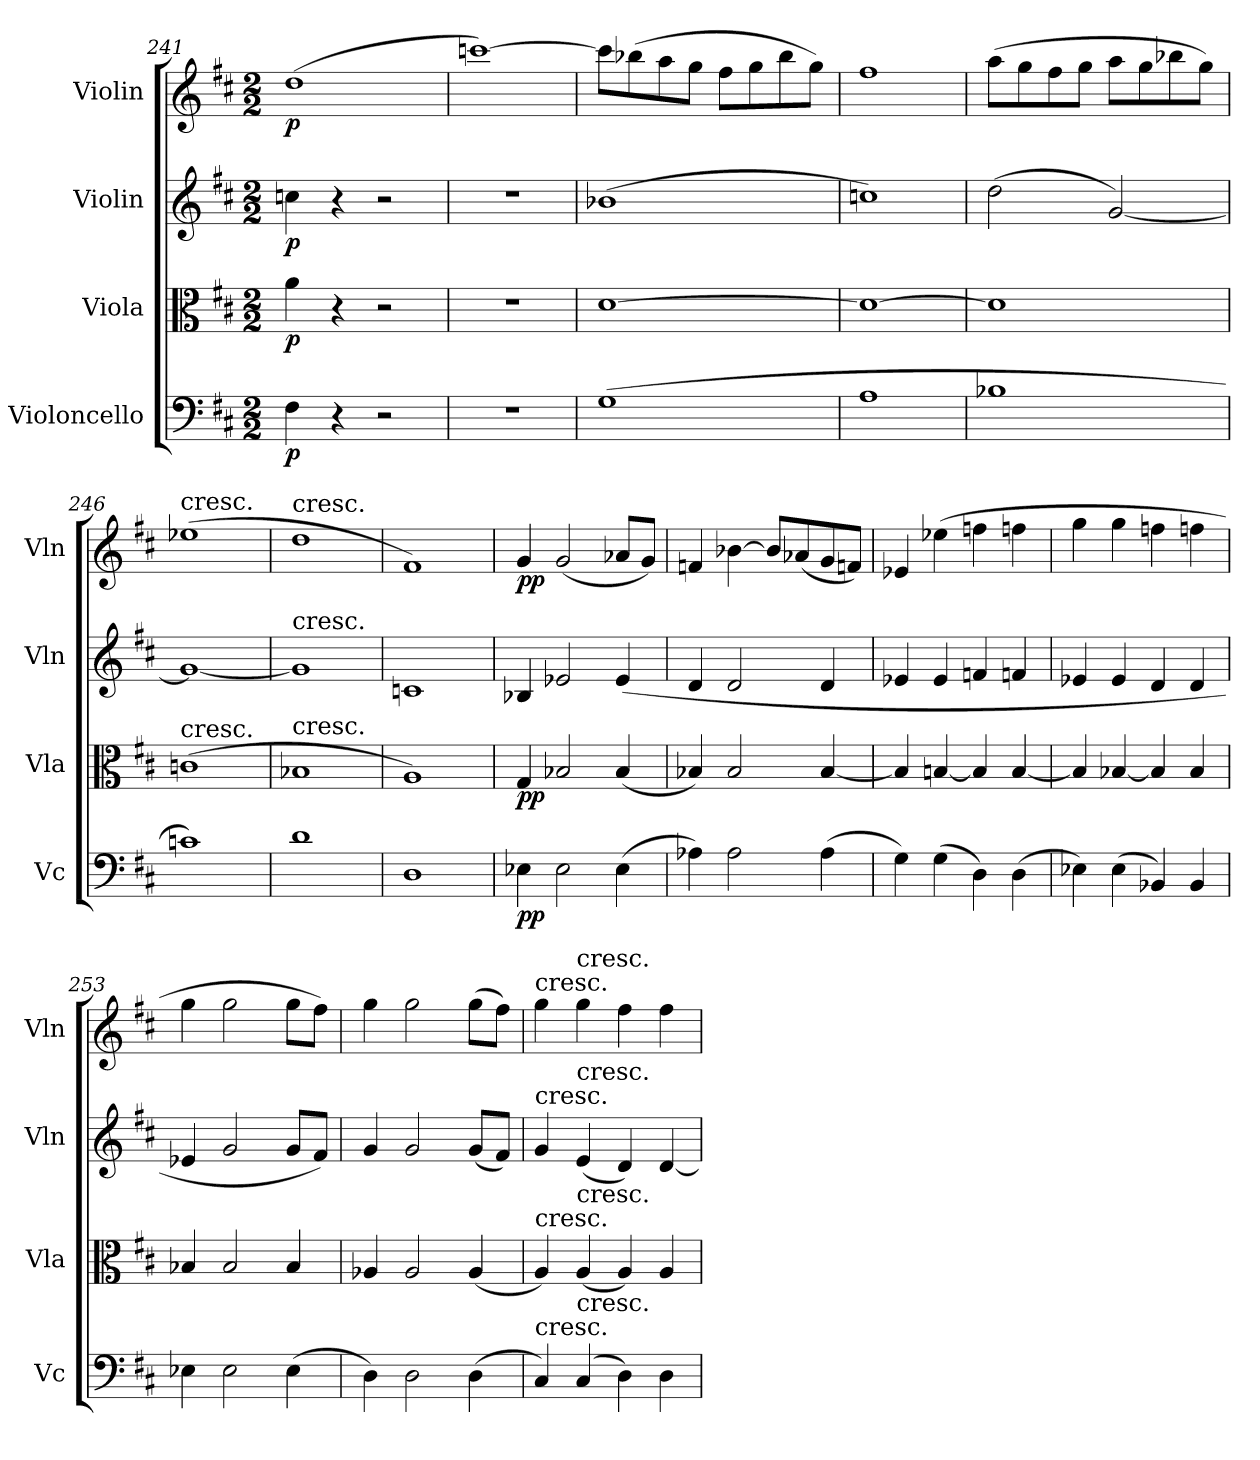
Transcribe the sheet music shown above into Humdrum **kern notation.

**kern	**dynam	**kern	**dynam	**kern	**dynam	**kern	**dynam
*part4	*part4	*part3	*part3	*part2	*part2	*part1	*part1
*staff4	*staff4	*staff3	*staff3	*staff2	*staff2	*staff1	*staff1
*I"Violoncello	*	*I"Viola	*	*I"Violin	*	*I"Violin	*
*I'Vc	*	*I'Vla	*	*I'Vln	*	*I'Vln	*
*clefF4	*	*clefC3	*	*clefG2	*	*clefG2	*
*k[f#c#]	*	*k[f#c#]	*	*k[f#c#]	*	*k[f#c#]	*
*M2/2	*	*M2/2	*	*M2/2	*	*M2/2	*
=241	=241	=241	=241	=241	=241	=241	=241
4F#\	p	4a\	p	4ccn\	p	(1dd	p
4r	.	4r	.	4r	.	.	.
2r	.	2r	.	2r	.	.	.
=242	=242	=242	=242	=242	=242	=242	=242
1r	.	1r	.	1r	.	[1cccn)	.
=243	=243	=243	=243	=243	=243	=243	=243
(1G	.	[1d	.	(1b-X	.	8ccc\L]	.
.	.	.	.	.	.	(8bb-X\	.
.	.	.	.	.	.	8aa\	.
.	.	.	.	.	.	8gg\J	.
.	.	.	.	.	.	8ff#\L	.
.	.	.	.	.	.	8gg\	.
.	.	.	.	.	.	8bb-\	.
.	.	.	.	.	.	8gg\J)	.
=244	=244	=244	=244	=244	=244	=244	=244
1A	.	1d_	.	1ccn)	.	1ff#	.
=245	=245	=245	=245	=245	=245	=245	=245
1B-X	.	1d]	.	(2dd\	.	(8aa\L	.
.	.	.	.	.	.	8gg\	.
.	.	.	.	.	.	8ff#\	.
.	.	.	.	.	.	8gg\J	.
.	.	.	.	[2g/)	.	8aa\L	.
.	.	.	.	.	.	8gg\	.
.	.	.	.	.	.	8bb-X\	.
.	.	.	.	.	.	8gg\J)	.
=246	=246	=246	=246	=246	=246	=246	=246
!	!	!	!	!	!	!LO:TX:t=cresc.	!
!	!	!LO:TX:t=cresc.	!	!	!	!	!
1cn)	.	(1cn	.	1g_	.	(1ee-X	.
=247	=247	=247	=247	=247	=247	=247	=247
!	!	!	!	!	!	!LO:TX:t=cresc.	!
!	!	!	!	!LO:TX:t=cresc.	!	!	!
!	!	!LO:TX:t=cresc.	!	!	!	!	!
1d	.	1B-X	.	1g]	.	1dd	.
=248	=248	=248	=248	=248	=248	=248	=248
1D	.	1A)	.	1cn	.	1f#)	.
=249	=249	=249	=249	=249	=249	=249	=249
4E-X\	pp	4G/	pp	4B-X/	.	4g/	pp
2E-\	.	2B-X/	.	2e-X/	.	(2g/	.
(4E-\	.	(4B-/	.	(4e-/	.	8a-X/L	.
.	.	.	.	.	.	8g/J)	.
=250	=250	=250	=250	=250	=250	=250	=250
4A-X\)	.	4B-X/)	.	4d/	.	4fn/	.
2A-\	.	2B-/	.	2d/	.	[4b-X\	.
.	.	.	.	.	.	8b-/L]	.
.	.	.	.	.	.	(8a-X/	.
(4A-\	.	[4B-/	.	4d/	.	8g/	.
.	.	.	.	.	.	8fn/J)	.
=251	=251	=251	=251	=251	=251	=251	=251
4G\)	.	4B-/]	.	4e-X/	.	4e-X/	.
(4G\	.	[4Bn/	.	4e-/	.	(4ee-X\	.
4D\)	.	4B/]	.	4fn/	.	4ffn\	.
(4D\	.	[4B/	.	4fn/	.	4ffn\	.
=252	=252	=252	=252	=252	=252	=252	=252
4E-X\)	.	4B/]	.	4e-X/	.	4gg\	.
(4E-\	.	[4B-X/	.	4e-/	.	4gg\	.
4BB-X/)	.	4B-/]	.	4d/	.	4ffn\	.
4BB-/	.	4B-/	.	4d/	.	4ffn\	.
=253	=253	=253	=253	=253	=253	=253	=253
4E-X\	.	4B-X/	.	4e-X/	.	4gg\	.
2E-\	.	2B-/	.	2g/	.	2gg\	.
(4E-\	.	4B-/	.	8g/L	.	8gg\L	.
.	.	.	.	8f#/J)	.	8ff#\J)	.
=254	=254	=254	=254	=254	=254	=254	=254
4D\)	.	4A-X/	.	4g/	.	4gg\	.
2D\	.	2A-/	.	2g/	.	2gg\	.
(4D\	.	(4A-/	.	(8g/L	.	(8gg\L	.
.	.	.	.	8f#/J)	.	8ff#\J)	.
=255	=255	=255	=255	=255	=255	=255	=255
!	!	!	!	!	!	!LO:TX:t=cresc.	!
!	!	!	!	!LO:TX:t=cresc.	!	!	!
!	!	!LO:TX:t=cresc.	!	!	!	!	!
!LO:TX:t=cresc.	!	!	!	!	!	!	!
4C#/)	.	4A/)	.	4g/	.	4gg\	.
!	!	!	!	!	!	!LO:TX:t=cresc.	!
!	!	!	!	!LO:TX:t=cresc.	!	!	!
!	!	!LO:TX:t=cresc.	!	!	!	!	!
!LO:TX:t=cresc.	!	!	!	!	!	!	!
(4C#/	.	(4A/	.	(4e/	.	4gg\	.
4D\)	.	4A/)	.	4d/)	.	4ff#\	.
4D\	.	4A/	.	[4d/	.	4ff#\	.
=	=	=	=	=	=	=	=
*-	*-	*-	*-	*-	*-	*-	*-
